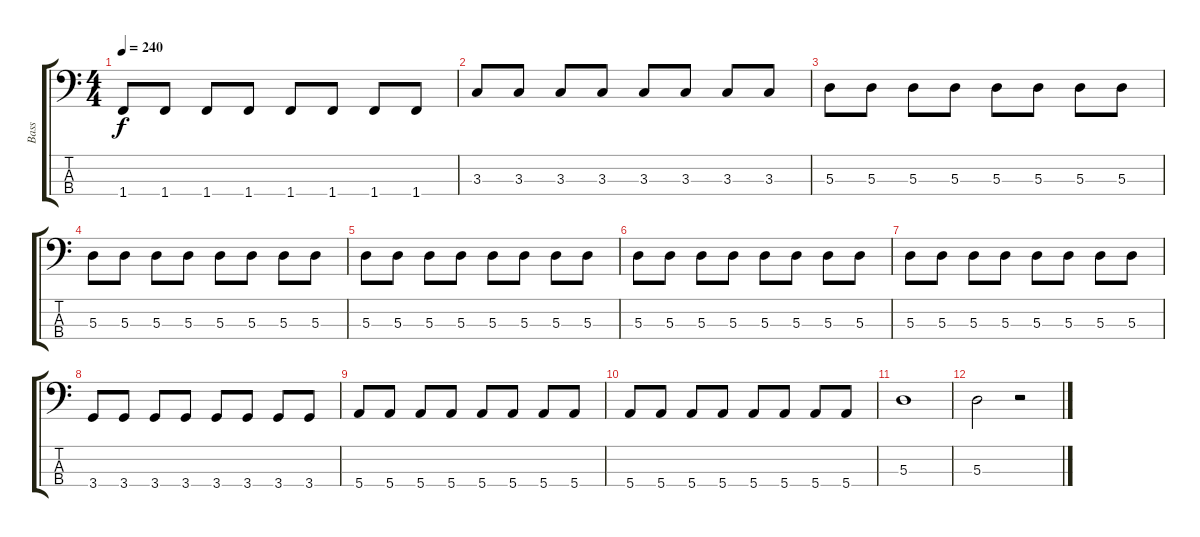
\track ("Bass" "Bass") {instrument electricbassfinger}
\staff {score tabs}
\tuning (G2 D2 A1 E1) {hide}
\ts (4 4)
\tempo 240
\clef f4
\ks c
1.4.8{dy f} 1.4.8 1.4.8 1.4.8 1.4.8 1.4.8 1.4.8 1.4.8 |
3.3.8 3.3.8 3.3.8 3.3.8 3.3.8 3.3.8 3.3.8 3.3.8 |
5.3.8 5.3.8 5.3.8 5.3.8 5.3.8 5.3.8 5.3.8 5.3.8 |
5.3.8 5.3.8 5.3.8 5.3.8 5.3.8 5.3.8 5.3.8 5.3.8 |
5.3.8 5.3.8 5.3.8 5.3.8 5.3.8 5.3.8 5.3.8 5.3.8 |
5.3.8 5.3.8 5.3.8 5.3.8 5.3.8 5.3.8 5.3.8 5.3.8 |
5.3.8 5.3.8 5.3.8 5.3.8 5.3.8 5.3.8 5.3.8 5.3.8 |
3.4.8 3.4.8 3.4.8 3.4.8 3.4.8 3.4.8 3.4.8 3.4.8 |
5.4.8 5.4.8 5.4.8 5.4.8 5.4.8 5.4.8 5.4.8 5.4.8 |
5.4.8 5.4.8 5.4.8 5.4.8 5.4.8 5.4.8 5.4.8 5.4.8 |
5.3.1 |
5.3.2 r.2
